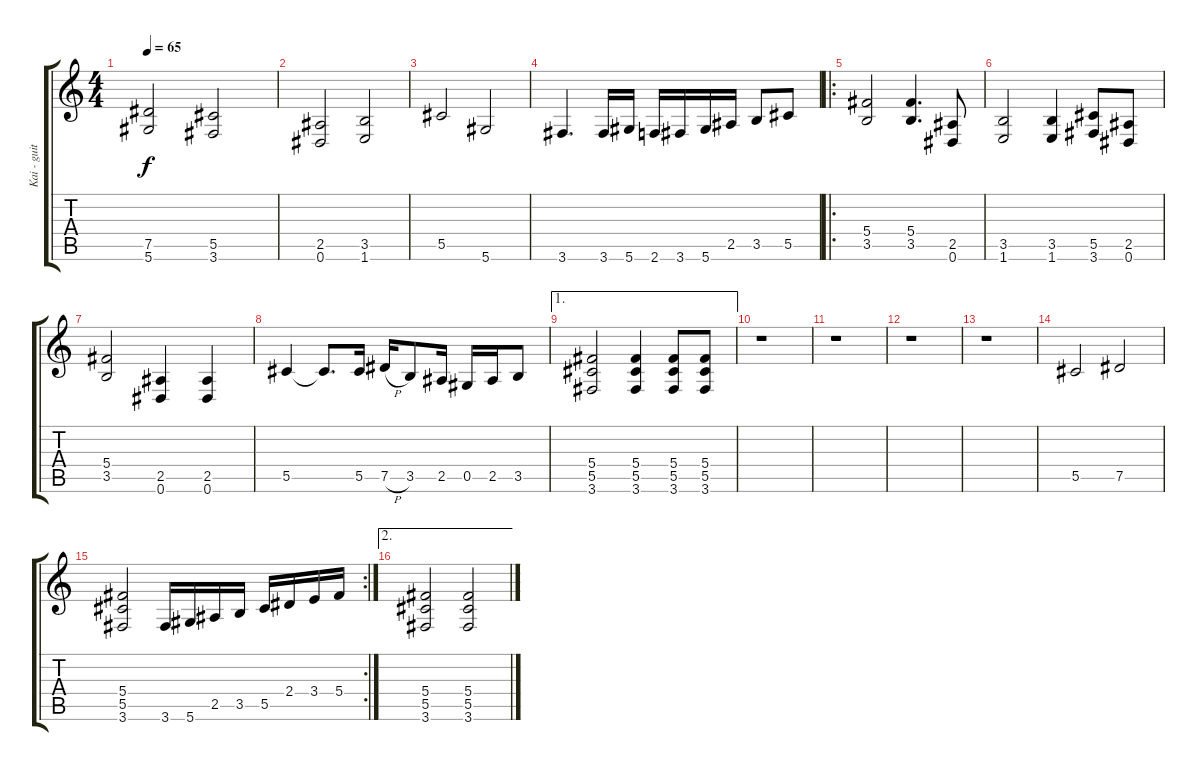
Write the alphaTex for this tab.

\track ("Kai - guitare" "Kai - guit") {instrument distortionguitar}
\staff {score tabs}
\tuning (Eb4 Bb3 Gb3 Db3 Ab2 Eb2) {hide}
\ts (4 4)
\tempo 65
\clef g2
\ks c
(7.5 5.6).2{dy f} (5.5 3.6).2 |
(2.5 0.6).2 (3.5 1.6).2 |
5.5.2 5.6.2 |
3.6.4{d} 3.6.16 5.6.16 2.6.16 3.6.16 5.6.16 2.5.16 3.5.8 5.5.8 |
\ro
(5.4 3.5).2 (5.4 3.5).4{d} (2.5 0.6).8 |
(3.5 1.6).2 (3.5 1.6).4 (5.5 3.6).8 (2.5 0.6).8 |
(5.4 3.5).2 (2.5 0.6).4 (2.5 0.6).4 |
5.5.4 5.5{t}.8{d} 5.5.16 7.5{h}.16 3.5.8 2.5.16 0.5.16 2.5.16 3.5.8 |
\ae 1
(5.4 5.5 3.6).2 (5.4 5.5 3.6).4 (5.4 5.5 3.6).8 (5.4 5.5 3.6).8 |
r.1 |
r.1 |
r.1 |
r.1 |
5.5.2 7.5.2 |
\rc 2
(5.4 5.5 3.6).2 3.6.16 5.6.16 2.5.16 3.5.16 5.5.16 2.4.16 3.4.16 5.4.16 |
\ae 2
(5.4 5.5 3.6).2 (5.4 5.5 3.6).2
